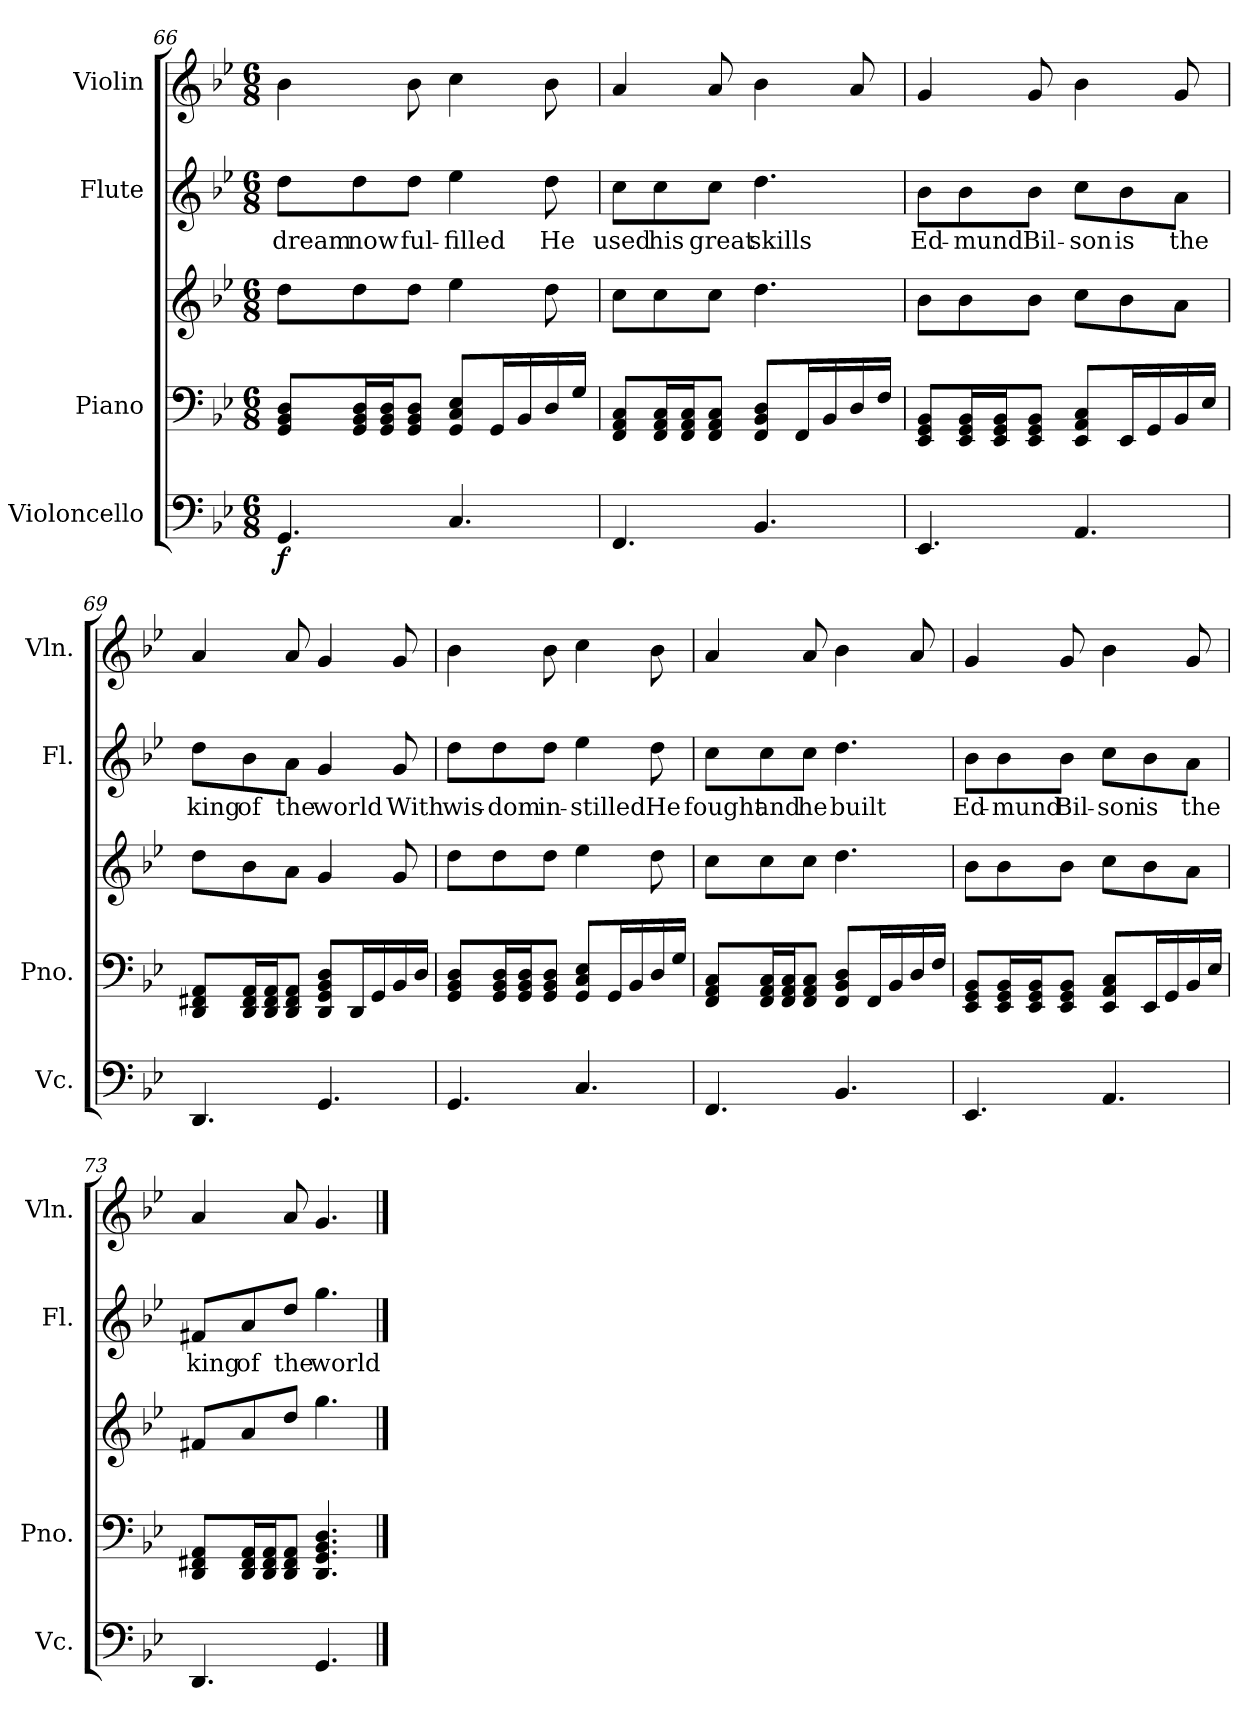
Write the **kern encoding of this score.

**kern	**dynam	**kern	**kern	**kern	**text	**kern
*part4	*part4	*part3	*part3	*part2	*part2	*part1
*staff5	*staff5	*staff4	*staff3	*staff2	*staff2	*staff1
*I"Violoncello	*	*I"Piano	*	*I"Flute	*	*I"Violin
*I'Vc.	*	*I'Pno.	*	*I'Fl.	*	*I'Vln.
*clefF4	*	*clefF4	*clefG2	*clefG2	*	*clefG2
*k[b-e-]	*	*k[b-e-]	*k[b-e-]	*k[b-e-]	*	*k[b-e-]
*M6/8	*	*M6/8	*M6/8	*M6/8	*	*M6/8
=66	=66	=66	=66	=66	=66	=66
!	!LO:DY:b	!	!	!	!	!
4.GG/	f	8GG/ 8BB-/ 8D/L	8dd\L	8dd\L	dream	4b-\
.	.	16GG/ 16BB-/ 16D/L	8dd\	8dd\	now	.
.	.	16GG/ 16BB-/ 16D/J	.	.	.	.
.	.	8GG/ 8BB-/ 8D/J	8dd\J	8dd\J	ful-	8b-\
4.C/	.	8GG/ 8C/ 8E-/L	4ee-\	4ee-\	-filled	4cc\
.	.	16GG/L	.	.	.	.
.	.	16BB-/	.	.	.	.
.	.	16D/	8dd\	8dd\	He	8b-\
.	.	16G/JJ	.	.	.	.
!!LO:LB:g=z
=67	=67	=67	=67	=67	=67	=67
4.FF/	.	8FF/ 8AA/ 8C/L	8cc\L	8cc\L	used	4a/
.	.	16FF/ 16AA/ 16C/L	8cc\	8cc\	his	.
.	.	16FF/ 16AA/ 16C/J	.	.	.	.
.	.	8FF/ 8AA/ 8C/J	8cc\J	8cc\J	great	8a/
4.BB-/	.	8FF/ 8BB-/ 8D/L	4.dd\	4.dd\	skills	4b-\
.	.	16FF/L	.	.	.	.
.	.	16BB-/	.	.	.	.
.	.	16D/	.	.	.	8a/
.	.	16F/JJ	.	.	.	.
=68	=68	=68	=68	=68	=68	=68
4.EE-/	.	8EE-/ 8GG/ 8BB-/L	8b-\L	8b-\L	Ed-	4g/
.	.	16EE-/ 16GG/ 16BB-/L	8b-\	8b-\	-mund	.
.	.	16EE-/ 16GG/ 16BB-/J	.	.	.	.
.	.	8EE-/ 8GG/ 8BB-/J	8b-\J	8b-\J	Bil-	8g/
4.AA/	.	8EE-/ 8AA/ 8C/L	8cc\L	8cc\L	-son	4b-\
.	.	16EE-/L	8b-\	8b-\	is	.
.	.	16GG/	.	.	.	.
.	.	16BB-/	8a\J	8a\J	the	8g/
.	.	16E-/JJ	.	.	.	.
=69	=69	=69	=69	=69	=69	=69
4.DD/	.	8DD/ 8FF#X/ 8AA/L	8dd\L	8dd\L	king	4a/
.	.	16DD/ 16FF#/ 16AA/L	8b-\	8b-\	of	.
.	.	16DD/ 16FF#/ 16AA/J	.	.	.	.
.	.	8DD/ 8FF#/ 8AA/J	8a\J	8a\J	the	8a/
4.GG/	.	8DD/ 8GG/ 8BB-/ 8D/L	4g/	4g/	world	4g/
.	.	16DD/L	.	.	.	.
.	.	16GG/	.	.	.	.
.	.	16BB-/	8g/	8g/	With	8g/
.	.	16D/JJ	.	.	.	.
!!LO:PB:g=z
=70	=70	=70	=70	=70	=70	=70
4.GG/	.	8GG/ 8BB-/ 8D/L	8dd\L	8dd\L	wis-	4b-\
.	.	16GG/ 16BB-/ 16D/L	8dd\	8dd\	-dom	.
.	.	16GG/ 16BB-/ 16D/J	.	.	.	.
.	.	8GG/ 8BB-/ 8D/J	8dd\J	8dd\J	in-	8b-\
4.C/	.	8GG/ 8C/ 8E-/L	4ee-\	4ee-\	-stilled	4cc\
.	.	16GG/L	.	.	.	.
.	.	16BB-/	.	.	.	.
.	.	16D/	8dd\	8dd\	He	8b-\
.	.	16G/JJ	.	.	.	.
=71	=71	=71	=71	=71	=71	=71
4.FF/	.	8FF/ 8AA/ 8C/L	8cc\L	8cc\L	fought	4a/
.	.	16FF/ 16AA/ 16C/L	8cc\	8cc\	and	.
.	.	16FF/ 16AA/ 16C/J	.	.	.	.
.	.	8FF/ 8AA/ 8C/J	8cc\J	8cc\J	he	8a/
4.BB-/	.	8FF/ 8BB-/ 8D/L	4.dd\	4.dd\	built	4b-\
.	.	16FF/L	.	.	.	.
.	.	16BB-/	.	.	.	.
.	.	16D/	.	.	.	8a/
.	.	16F/JJ	.	.	.	.
=72	=72	=72	=72	=72	=72	=72
4.EE-/	.	8EE-/ 8GG/ 8BB-/L	8b-\L	8b-\L	Ed-	4g/
.	.	16EE-/ 16GG/ 16BB-/L	8b-\	8b-\	-mund	.
.	.	16EE-/ 16GG/ 16BB-/J	.	.	.	.
.	.	8EE-/ 8GG/ 8BB-/J	8b-\J	8b-\J	Bil-	8g/
4.AA/	.	8EE-/ 8AA/ 8C/L	8cc\L	8cc\L	-son	4b-\
.	.	16EE-/L	8b-\	8b-\	is	.
.	.	16GG/	.	.	.	.
.	.	16BB-/	8a\J	8a\J	the	8g/
.	.	16E-/JJ	.	.	.	.
!!LO:LB:g=z
=73	=73	=73	=73	=73	=73	=73
4.DD/	.	8DD/ 8FF#X/ 8AA/L	8f#X/L	8f#X/L	king	4a/
.	.	16DD/ 16FF#/ 16AA/L	8a/	8a/	of	.
.	.	16DD/ 16FF#/ 16AA/J	.	.	.	.
.	.	8DD/ 8FF#/ 8AA/J	8dd/J	8dd/J	the	8a/
4.GG/	.	4.DD/ 4.GG/ 4.BB-/ 4.D/	4.gg\	4.gg\	world	4.g/
==	==	==	==	==	==	==
*-	*-	*-	*-	*-	*-	*-
